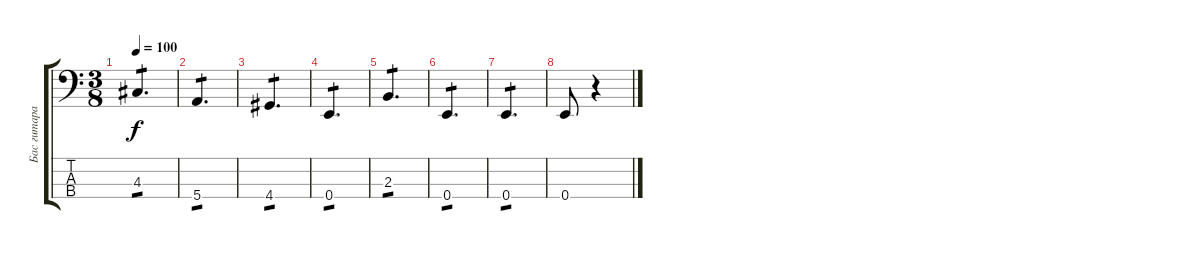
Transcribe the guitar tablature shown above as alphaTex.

\track ("Бас гитара" "Бас гитара") {instrument electricbassfinger}
\staff {score tabs}
\tuning (G2 D2 A1 E1) {hide}
\ts (3 8)
\tempo 100
\clef f4
\ks c
4.3.4{d tp 1 dy f} |
5.4.4{d tp 1} |
4.4.4{d tp 1} |
0.4.4{d tp 1} |
2.3.4{d tp 1} |
0.4.4{d tp 1} |
0.4.4{d tp 1} |
0.4.8 r.4
